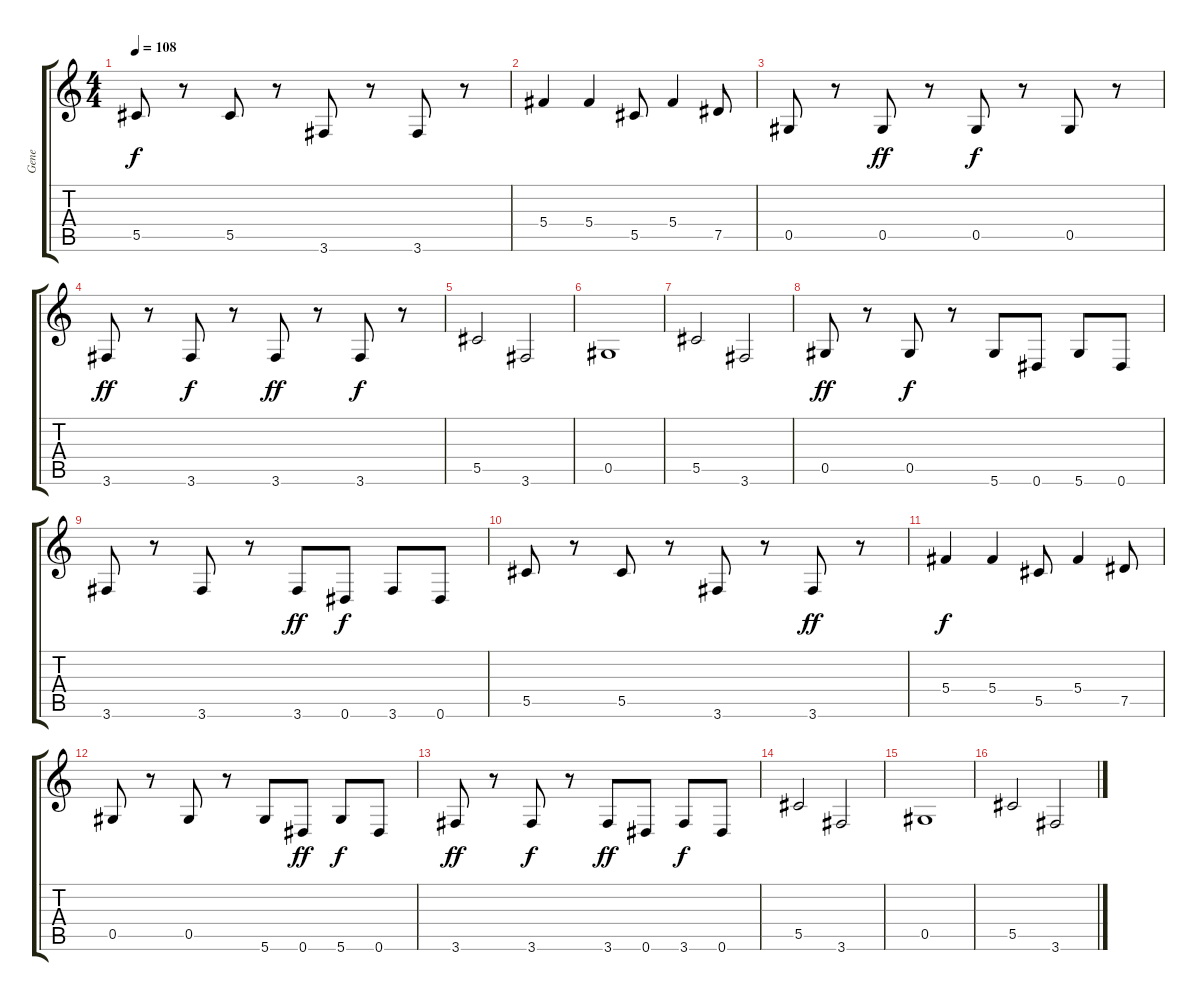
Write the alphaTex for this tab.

\track ("Gene" "Gene") {instrument electricbasspick}
\staff {score tabs}
\tuning (Eb4 Bb3 Gb3 Db3 Ab2 Eb2) {hide}
\ts (4 4)
\tempo 108
\clef g2
\ks c
5.5.8{dy f} r.8 5.5.8 r.8 3.6.8 r.8 3.6.8 r.8 |
5.4.4 5.4.4 5.5.8 5.4.4 7.5.8 |
0.5.8 r.8 0.5.8{dy ff} r.8 0.5.8{dy f} r.8 0.5.8 r.8 |
3.6.8{dy ff} r.8 3.6.8{dy f} r.8 3.6.8{dy ff} r.8 3.6.8{dy f} r.8 |
5.5.2 3.6.2 |
0.5.1 |
5.5.2 3.6.2 |
0.5.8{dy ff} r.8 0.5.8{dy f} r.8 5.6.8 0.6.8 5.6.8 0.6.8 |
3.6.8 r.8 3.6.8 r.8 3.6.8{dy ff} 0.6.8{dy f} 3.6.8 0.6.8 |
5.5.8 r.8 5.5.8 r.8 3.6.8 r.8 3.6.8{dy ff} r.8 |
5.4.4{dy f} 5.4.4 5.5.8 5.4.4 7.5.8 |
0.5.8 r.8 0.5.8 r.8 5.6.8 0.6.8{dy ff} 5.6.8{dy f} 0.6.8 |
3.6.8{dy ff} r.8 3.6.8{dy f} r.8 3.6.8{dy ff} 0.6.8 3.6.8{dy f} 0.6.8 |
5.5.2 3.6.2 |
0.5.1 |
5.5.2 3.6.2
